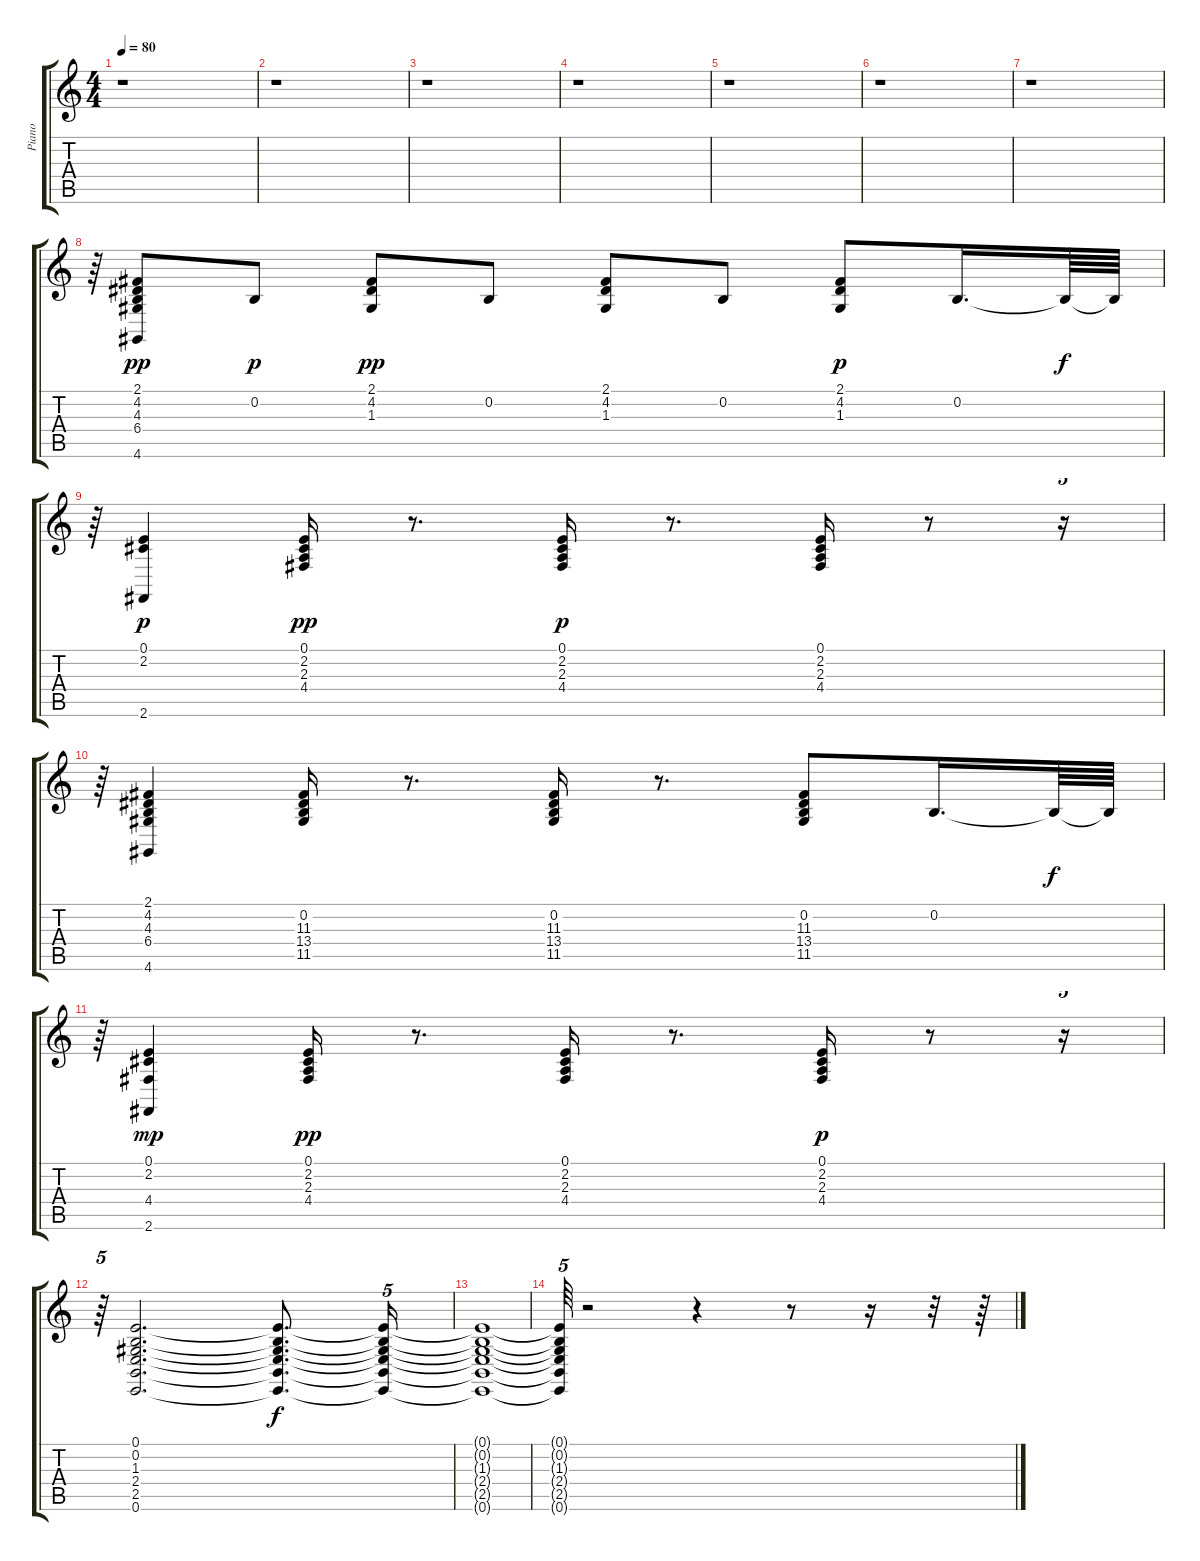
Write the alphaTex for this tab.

\track ("Piano" "Piano") {instrument acousticgrandpiano}
\staff {score tabs}
\tuning (E4 B3 G3 D3 A2 E2) {hide}
\ts (4 4)
\tempo 80
\clef g2
\ks c
r.1{dy f} |
r.1 |
r.1 |
r.1 |
r.1 |
r.1 |
r.1 |
r.64{tu (5 4)} (2.1 4.2 4.3 6.4 4.6).8{dy pp} 0.2.8{dy p} (2.1 4.2 1.3).8{dy pp} 0.2.8 (2.1 4.2 1.3).8 0.2.8 (2.1 4.2 1.3).8{dy p} 0.2.16{d} 0.2{t}.64{dy f} 0.2{t}.64 |
r.64{tu (5 4)} (0.1 2.2 2.6).4{dy p} (0.1 2.2 2.3 4.4).16{dy pp} r.8{d} (0.1 2.2 2.3 4.4).16{dy p} r.8{d} (0.1 2.2 2.3 4.4).16 r.8 r.16{tu (5 4)} |
r.64{tu (5 4)} (2.1 4.2 4.3 6.4 4.6).4 (0.2 11.3 13.4 11.5).16 r.8{d} (0.2 11.3 13.4 11.5).16 r.8{d} (0.2 11.3 13.4 11.5).8 0.2.16{d} 0.2{t}.64{dy f} 0.2{t}.64 |
r.64{tu (5 4)} (0.1 2.2 4.4 2.6).4{dy mp} (0.1 2.2 2.3 4.4).16{dy pp} r.8{d} (0.1 2.2 2.3 4.4).16 r.8{d} (0.1 2.2 2.3 4.4).16{dy p} r.8 r.16{tu (5 4)} |
r.64{tu (5 4)} (0.1 0.2 1.3 2.4 2.5 0.6).2{d} (0.1{t} 0.2{t} 1.3{t} 2.4{t} 2.5{t} 0.6{t}).8{d dy f} (0.1{t} 0.2{t} 1.3{t} 2.4{t} 2.5{t} 0.6{t}).16{tu (5 4)} |
(0.1{t} 0.2{t} 1.3{t} 2.4{t} 2.5{t} 0.6{t}).1 |
(0.1{t} 0.2{t} 1.3{t} 2.4{t} 2.5{t} 0.6{t}).64{tu (5 4)} r.2 r.4 r.8 r.16 r.32 r.64
